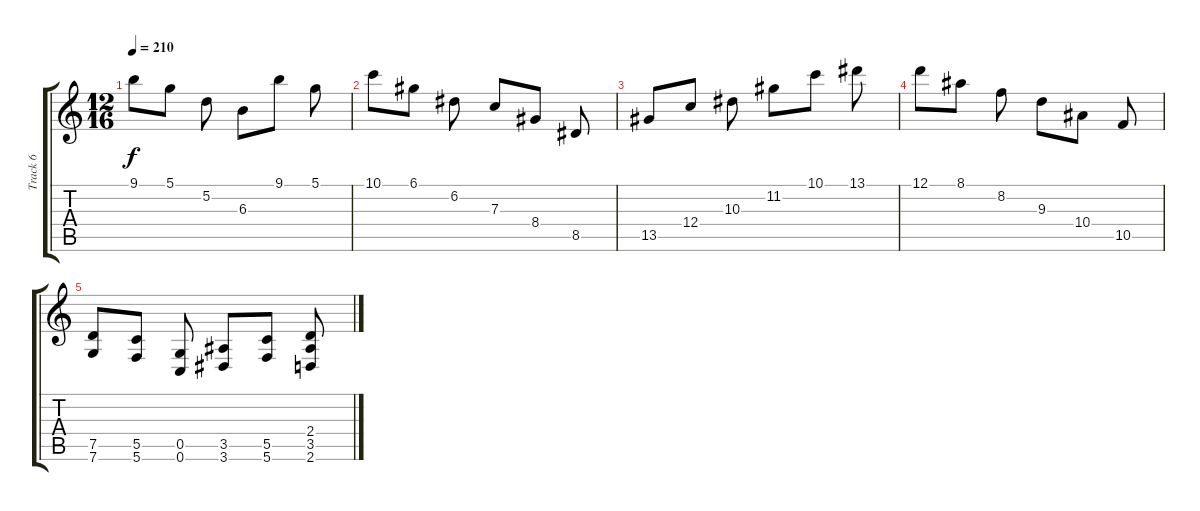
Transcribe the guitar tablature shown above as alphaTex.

\track ("Track 6" "Track 6") {instrument distortionguitar}
\staff {score tabs}
\tuning (D4 A3 F3 C3 G2 C2) {hide}
\ts (12 16)
\tempo 210
\clef g2
\ks c
9.1.8{dy f} 5.1.8 5.2.8 6.3.8 9.1.8 5.1.8 |
10.1.8 6.1.8 6.2.8 7.3.8 8.4.8 8.5.8 |
13.5.8 12.4.8 10.3.8 11.2.8 10.1.8 13.1.8 |
12.1.8 8.1.8 8.2.8 9.3.8 10.4.8 10.5.8 |
(7.5 7.6).8 (5.5 5.6).8 (0.5 0.6).8 (3.5 3.6).8 (5.5 5.6).8 (2.4 3.5 2.6).8
